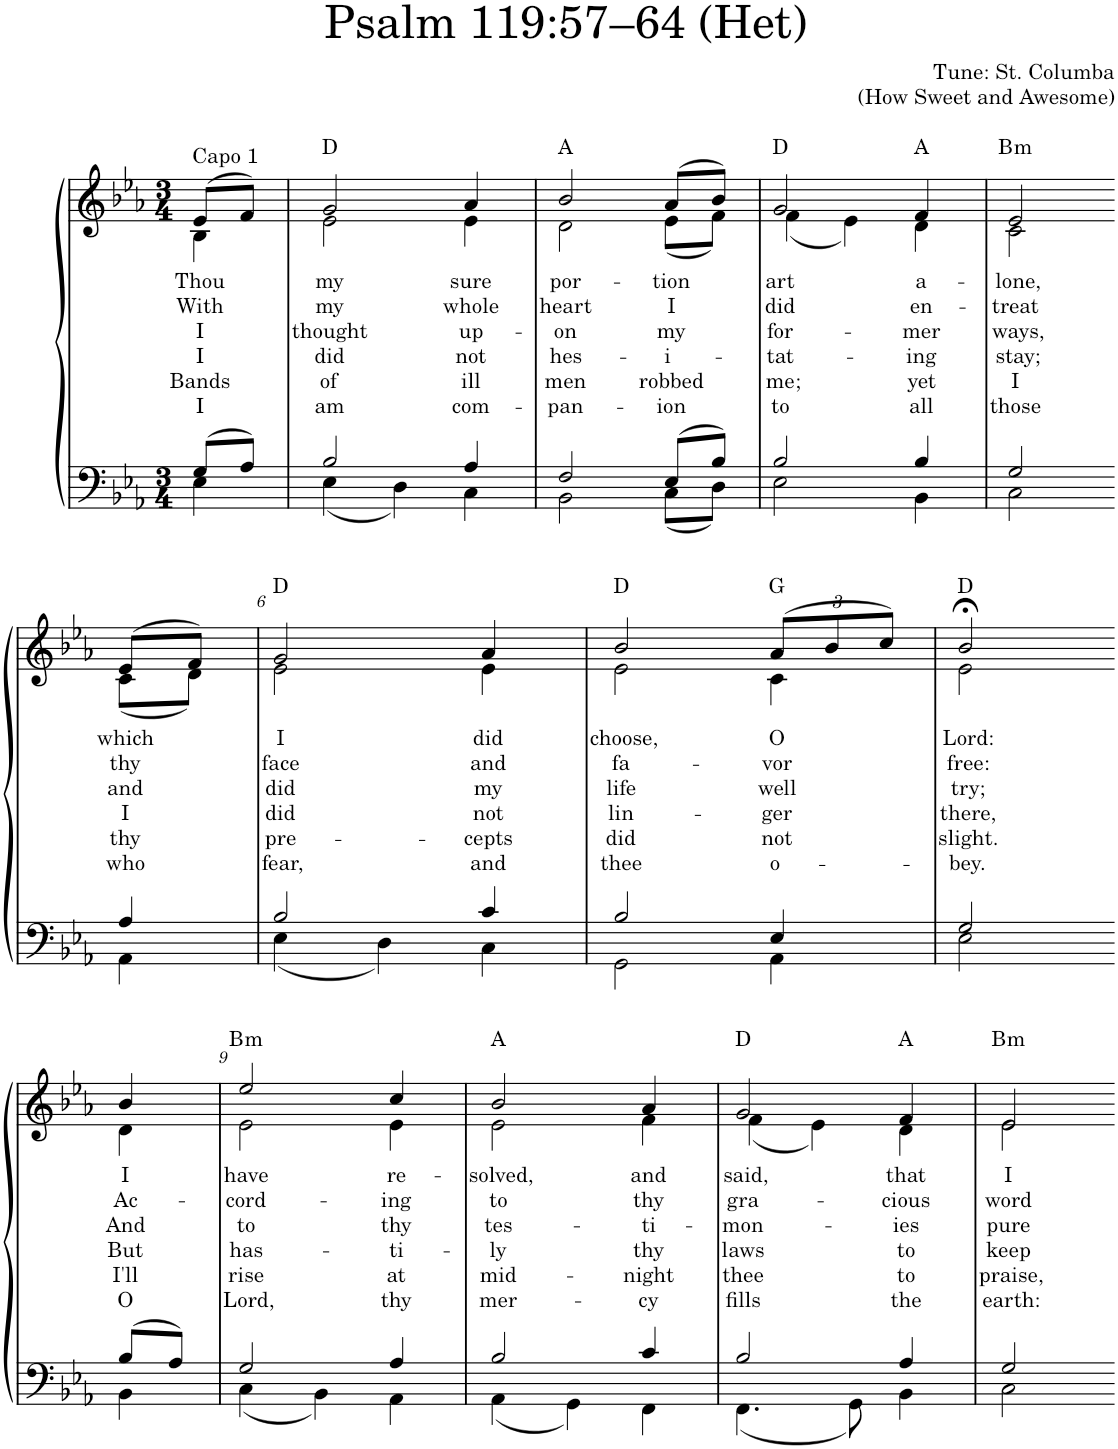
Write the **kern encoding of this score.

**kern	**kern	**text	**text	**text	**text	**text	**text	**harte
*part1	*part1	*part1	*part1	*part1	*part1	*part1	*part1	*part1
*staff2	*staff1	*staff1	*staff1	*staff1	*staff1	*staff1	*staff1	*
*I"Choir	*	*	*	*	*	*	*	*
*clefF4	*clefG2	*	*	*	*	*	*	*
*k[b-e-a-]	*k[b-e-a-]	*	*	*	*	*	*	*
*E-:	*E-:	*	*	*	*	*	*	*
*M3/4	*M3/4	*	*	*	*	*	*	*
=1X	=1X	=1X	=1X	=1X	=1X	=1X	=1X	=1X
*^	*	*	*	*	*	*	*	*
!	!	!LO:TX:a:t=Capo 1	!	!	!	!	!	!	!
!	!	!	!LO:LY:b	!LO:LY:b	!LO:LY:b	!LO:LY:b	!LO:LY:b	!LO:LY:b	!
*	*	*^	*	*	*	*	*	*	*
8G/L	4E-\	(8e-/L	4B-\	Thou	With	I	I	Bands	I	.
8A-/J	.	8f/J)	.	.	.	.	.	.	.	.
=2	=2	=2	=2	=2	=2	=2	=2	=2	=2	=2
!	!	!	!	!LO:LY:b	!LO:LY:b	!LO:LY:b	!LO:LY:b	!LO:LY:b	!LO:LY:b	!
2B-/	4E-\	2g/	2e-\	my	my	thought	did	of	am	D:maj
.	4D\	.	.	.	.	.	.	.	.	.
!	!	!	!	!LO:LY:b	!LO:LY:b	!LO:LY:b	!LO:LY:b	!LO:LY:b	!LO:LY:b	!
4A-/	4C\	4a-/	4e-\	sure	whole	up-	not	ill	com-	.
=3	=3	=3	=3	=3	=3	=3	=3	=3	=3	=3
!	!	!	!	!LO:LY:b	!LO:LY:b	!LO:LY:b	!LO:LY:b	!LO:LY:b	!LO:LY:b	!
2F/	2BB-\	2b-/	2d\	por-	heart	-on	hes-	men	-pan-	A:maj
!	!	!	!	!LO:LY:b	!LO:LY:b	!LO:LY:b	!LO:LY:b	!LO:LY:b	!LO:LY:b	!
8E-/L	8C\L	(8a-/L	(8e-\L	-tion	I	my	-i-	robbed	-ion	.
8B-/J	8D\J	8b-/J)	8f\J)	.	.	.	.	.	.	.
=4	=4	=4	=4	=4	=4	=4	=4	=4	=4	=4
!	!	!	!	!LO:LY:b	!LO:LY:b	!LO:LY:b	!LO:LY:b	!LO:LY:b	!LO:LY:b	!
2B-/	2E-\	2g/	(4f\	art	did	for-	-tat-	me;	to	D:maj
.	.	.	4e-\)	.	.	.	.	.	.	.
!	!	!	!	!LO:LY:b	!LO:LY:b	!LO:LY:b	!LO:LY:b	!LO:LY:b	!LO:LY:b	!
4B-/	4BB-\	4f/	4d\	a-	en-	-mer	-ing	yet	all	A:maj
=5	=5	=5	=5	=5	=5	=5	=5	=5	=5	=5
!	!	!	!	!LO:LY:b	!LO:LY:b	!LO:LY:b	!LO:LY:b	!LO:LY:b	!LO:LY:b	!LO:H:kt=m
2G/	2C\	2e-/	2c\	-lone,	-treat	ways,	stay;	I	those	B:min
!!LO:LB:g=z	!!
=5X2-	=5X2-	=5X2-	=5X2-	=5X2-	=5X2-	=5X2-	=5X2-	=5X2-	=5X2-	=5X2-
!	!	!	!	!LO:LY:b	!LO:LY:b	!LO:LY:b	!LO:LY:b	!LO:LY:b	!LO:LY:b	!
4A-/	4AA-\	(8e-/L	(8c\L	which	thy	and	I	thy	who	.
.	.	8f/J)	8d\J)	.	.	.	.	.	.	.
=6	=6	=6	=6	=6	=6	=6	=6	=6	=6	=6
!	!	!	!	!LO:LY:b	!LO:LY:b	!LO:LY:b	!LO:LY:b	!LO:LY:b	!LO:LY:b	!
2B-/	4E-\	2g/	2e-\	I	face	did	did	pre-	fear,	D:maj
.	4D\	.	.	.	.	.	.	.	.	.
!	!	!	!	!LO:LY:b	!LO:LY:b	!LO:LY:b	!LO:LY:b	!LO:LY:b	!LO:LY:b	!
4c/	4C\	4a-/	4e-\	did	and	my	not	-cepts	and	.
=7	=7	=7	=7	=7	=7	=7	=7	=7	=7	=7
!	!	!	!	!LO:LY:b	!LO:LY:b	!LO:LY:b	!LO:LY:b	!LO:LY:b	!LO:LY:b	!
2B-/	2GG\	2b-/	2e-\	choose,	fa-	life	lin-	did	thee	D:maj
*	*	*Xbrackettup	*	*	*	*	*	*	*	*
!	!	!	!	!LO:LY:b	!LO:LY:b	!LO:LY:b	!LO:LY:b	!LO:LY:b	!LO:LY:b	!
4E-/	4AA-\	(12a-/L	4c\	O	-vor	well	-ger	not	o-	G:maj
.	.	12b-/	.	.	.	.	.	.	.	.
.	.	12cc/J)	.	.	.	.	.	.	.	.
=8	=8	=8	=8	=8	=8	=8	=8	=8	=8	=8
!	!	!	!	!LO:LY:b	!LO:LY:b	!LO:LY:b	!LO:LY:b	!LO:LY:b	!LO:LY:b	!
2G/	2E-\	2b-;</	2e-\	Lord:	free:	try;	there,	slight.	-bey.	D:maj
!!LO:LB:g=z	!!
=8X3-	=8X3-	=8X3-	=8X3-	=8X3-	=8X3-	=8X3-	=8X3-	=8X3-	=8X3-	=8X3-
!	!	!	!	!LO:LY:b	!LO:LY:b	!LO:LY:b	!LO:LY:b	!LO:LY:b	!LO:LY:b	!
8B-/L	4BB-\	4b-/	4d\	I	Ac-	And	But	I'll	O	.
8A-/J	.	.	.	.	.	.	.	.	.	.
=9	=9	=9	=9	=9	=9	=9	=9	=9	=9	=9
!	!	!	!	!LO:LY:b	!LO:LY:b	!LO:LY:b	!LO:LY:b	!LO:LY:b	!LO:LY:b	!LO:H:kt=m
2G/	4C\	2ee-/	2e-\	have	-cord-	to	has-	rise	Lord,	B:min
.	4BB-\	.	.	.	.	.	.	.	.	.
!	!	!	!	!LO:LY:b	!LO:LY:b	!LO:LY:b	!LO:LY:b	!LO:LY:b	!LO:LY:b	!
4A-/	4AA-\	4cc/	4e-\	re-	-ing	thy	-ti-	at	thy	.
=10	=10	=10	=10	=10	=10	=10	=10	=10	=10	=10
!	!	!	!	!LO:LY:b	!LO:LY:b	!LO:LY:b	!LO:LY:b	!LO:LY:b	!LO:LY:b	!
2B-/	4AA-\	2b-/	2e-\	-solved,	to	tes-	-ly	mid-	mer-	A:maj
.	4GG\	.	.	.	.	.	.	.	.	.
!	!	!	!	!LO:LY:b	!LO:LY:b	!LO:LY:b	!LO:LY:b	!LO:LY:b	!LO:LY:b	!
4c/	4FF\	4a-/	4f\	and	thy	-ti-	thy	-night	-cy	.
=11	=11	=11	=11	=11	=11	=11	=11	=11	=11	=11
!	!	!	!	!LO:LY:b	!LO:LY:b	!LO:LY:b	!LO:LY:b	!LO:LY:b	!LO:LY:b	!
2B-/	4.FF\	2g/	(4f\	said,	gra-	-mon-	laws	thee	fills	D:maj
.	.	.	4e-\)	.	.	.	.	.	.	.
.	8GG\	.	.	.	.	.	.	.	.	.
!	!	!	!	!LO:LY:b	!LO:LY:b	!LO:LY:b	!LO:LY:b	!LO:LY:b	!LO:LY:b	!
4A-/	4BB-\	4f/	4d\	that	-cious	-ies	to	to	the	A:maj
=12	=12	=12	=12	=12	=12	=12	=12	=12	=12	=12
!	!	!	!	!LO:LY:b	!LO:LY:b	!LO:LY:b	!LO:LY:b	!LO:LY:b	!LO:LY:b	!LO:H:kt=m
2G/	2C\	2e-/	2e-\	I	word	pure	keep	praise,	earth:	B:min
*v	*v	*	*	*	*	*	*	*	*	*
*	*v	*v	*	*	*	*	*	*	*
=-	=-	=-	=-	=-	=-	=-	=-	=-
*-	*-	*-	*-	*-	*-	*-	*-	*-
